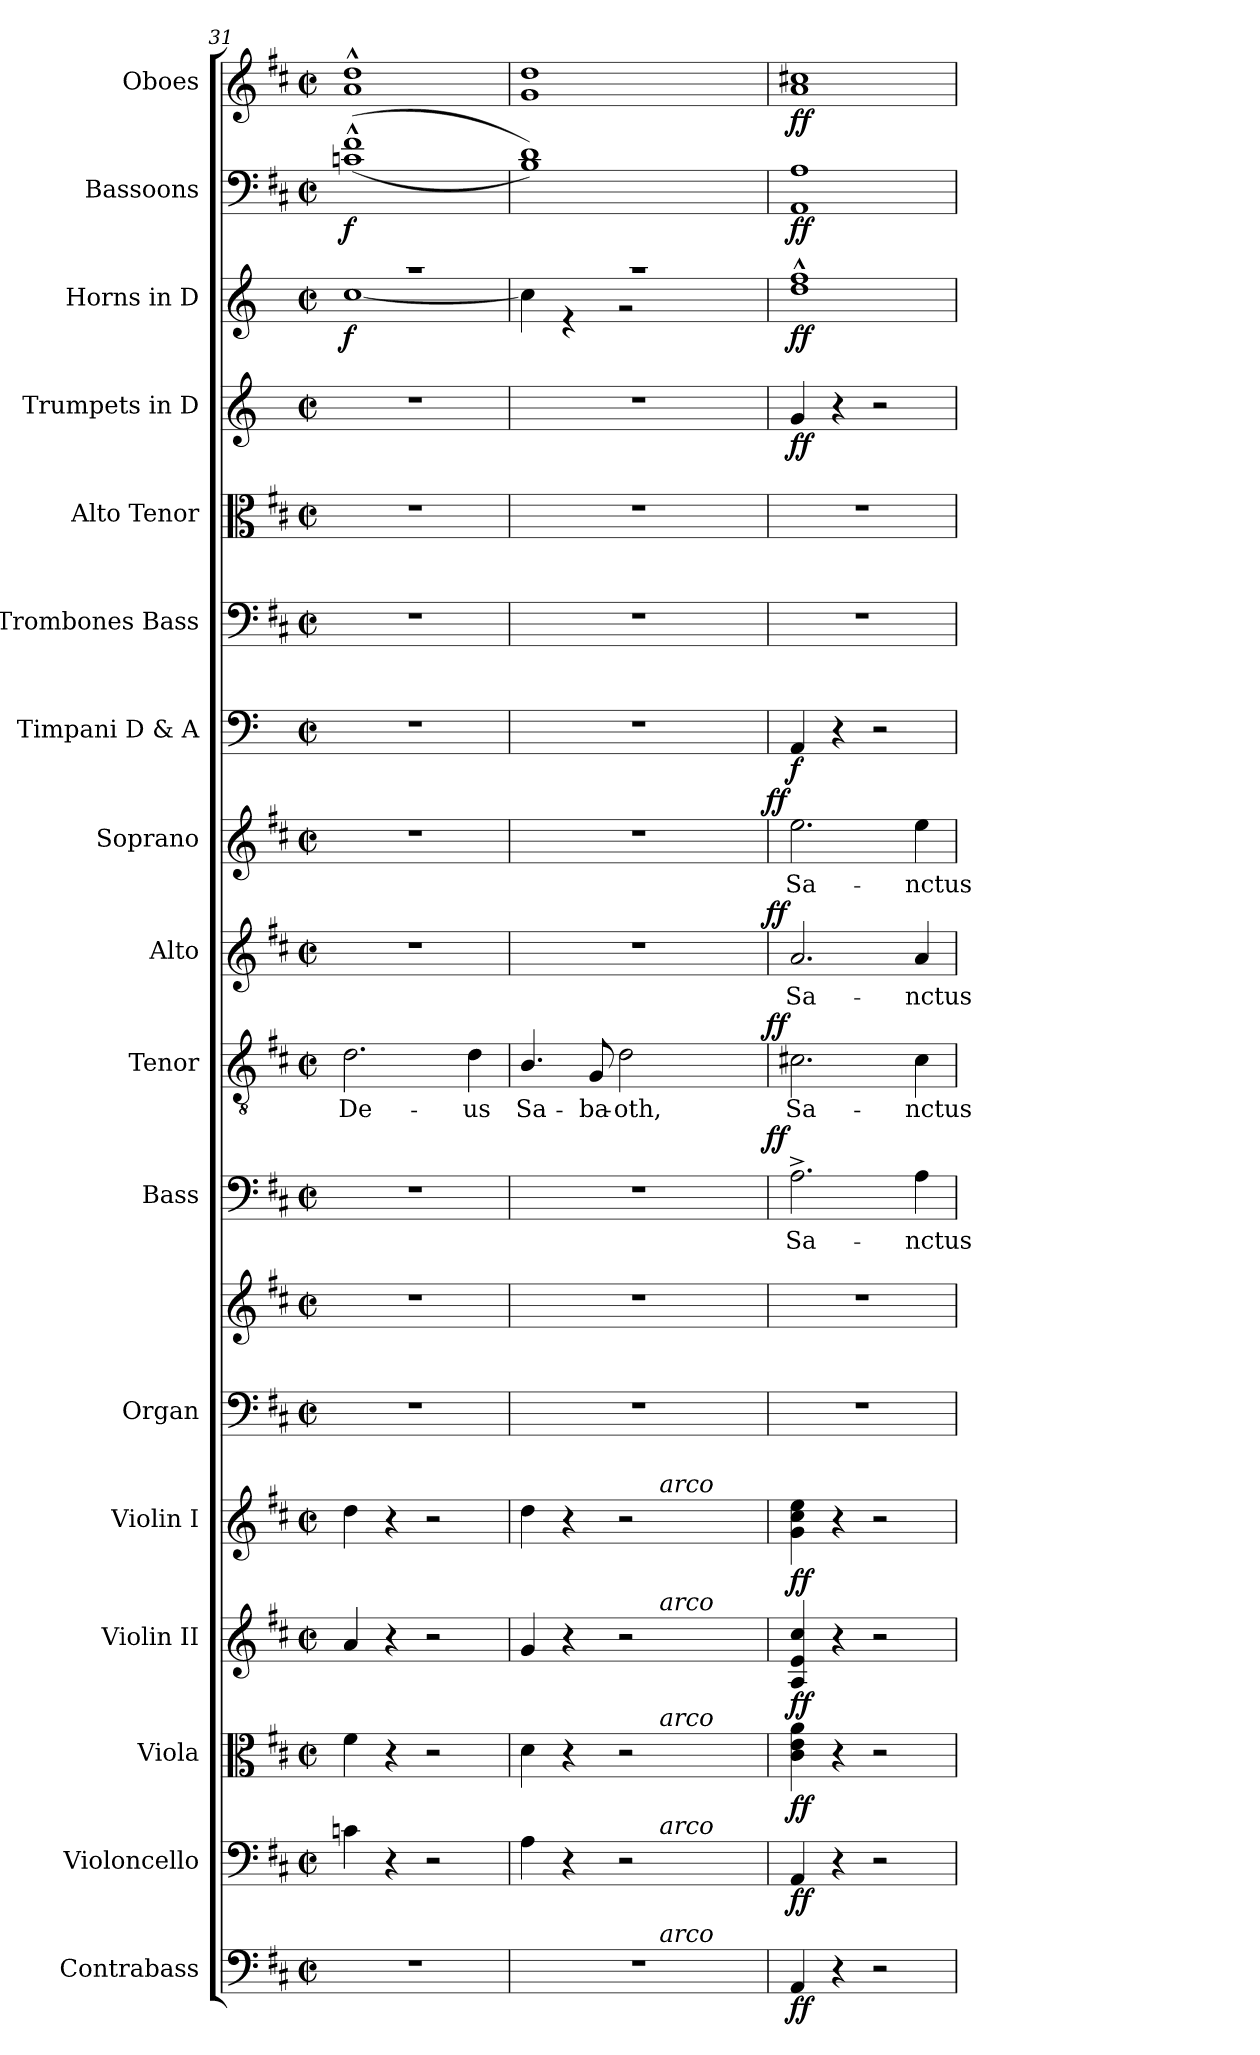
**kern	**dynam	**kern	**dynam	**kern	**dynam	**kern	**dynam	**kern	**dynam	**kern	**kern	**kern	**text	**dynam	**kern	**text	**dynam	**kern	**text	**dynam	**kern	**text	**dynam	**kern	**dynam	**kern	**kern	**kern	**dynam	**kern	**dynam	**kern	**dynam	**kern	**dynam
*part17	*part17	*part16	*part16	*part15	*part15	*part14	*part14	*part13	*part13	*part12	*part12	*part11	*part11	*part11	*part10	*part10	*part10	*part9	*part9	*part9	*part8	*part8	*part8	*part7	*part7	*part6	*part5	*part4	*part4	*part3	*part3	*part2	*part2	*part1	*part1
*staff18	*staff18	*staff17	*staff17	*staff16	*staff16	*staff15	*staff15	*staff14	*staff14	*staff13	*staff12	*staff11	*staff11	*staff11	*staff10	*staff10	*staff10	*staff9	*staff9	*staff9	*staff8	*staff8	*staff8	*staff7	*staff7	*staff6	*staff5	*staff4	*staff4	*staff3	*staff3	*staff2	*staff2	*staff1	*staff1
*I"Contrabass	*	*I"Violoncello	*	*I"Viola	*	*I"Violin II	*	*I"Violin I	*	*I"Organ	*	*I"Bass	*	*	*I"Tenor	*	*	*I"Alto	*	*	*I"Soprano	*	*	*I"Timpani D & A	*	*I"Trombones  Bass	*I"Alto  Tenor	*I"Trumpets in D	*	*I"Horns in D	*	*I"Bassoons	*	*I"Oboes	*
*I'Cb.	*	*I'Vc.	*	*I'Vla.	*	*I'Vln. II	*	*I'Vln. I	*	*I'Org.	*	*I'B.	*	*	*I'T.	*	*	*I'A.	*	*	*I'S.	*	*	*I'Timp.	*	*	*	*	*	*	*	*I'Bsn.	*	*I'Ob.	*
!!LO:PB:g=z
*clefF4	*	*clefF4	*	*clefC3	*	*clefG2	*	*clefG2	*	*clefF4	*clefG2	*clefF4	*	*	*clefGv2	*	*	*clefG2	*	*	*clefG2	*	*	*clefF4	*	*clefF4	*clefC3	*clefG2	*	*clefG2	*	*clefF4	*	*clefG2	*
*ITrd7c12	*	*	*	*	*	*	*	*	*	*	*	*	*	*	*ITrd7c12	*	*	*	*	*	*	*	*	*	*	*	*	*ITrd-1c-2	*	*ITrd6c10	*	*	*	*	*
*k[f#c#]	*	*k[f#c#]	*	*k[f#c#]	*	*k[f#c#]	*	*k[f#c#]	*	*k[f#c#]	*k[f#c#]	*k[f#c#]	*	*	*k[f#c#]	*	*	*k[f#c#]	*	*	*k[f#c#]	*	*	*k[]	*	*k[f#c#]	*k[f#c#]	*k[f#c#]	*	*k[f#c#]	*	*k[f#c#]	*	*k[f#c#]	*
*D:	*	*D:	*	*D:	*	*D:	*	*D:	*	*D:	*D:	*D:	*	*	*D:	*	*	*D:	*	*	*D:	*	*	*C:	*	*D:	*D:	*D:	*	*D:	*	*D:	*	*D:	*
*M2/2	*	*M2/2	*	*M2/2	*	*M2/2	*	*M2/2	*	*M2/2	*M2/2	*M2/2	*	*	*M2/2	*	*	*M2/2	*	*	*M2/2	*	*	*M2/2	*	*M2/2	*M2/2	*M2/2	*	*M2/2	*	*M2/2	*	*M2/2	*
*met(c|)	*	*met(c|)	*	*met(c|)	*	*met(c|)	*	*met(c|)	*	*met(c|)	*met(c|)	*met(c|)	*	*	*met(c|)	*	*	*met(c|)	*	*	*met(c|)	*	*	*met(c|)	*	*met(c|)	*met(c|)	*met(c|)	*	*met(c|)	*	*met(c|)	*	*met(c|)	*
=31	=31	=31	=31	=31	=31	=31	=31	=31	=31	=31	=31	=31	=31	=31	=31	=31	=31	=31	=31	=31	=31	=31	=31	=31	=31	=31	=31	=31	=31	=31	=31	=31	=31	=31	=31
!	!	!	!	!	!	!	!	!	!	!	!	!	!	!	!	!	!	!	!	!	!	!	!	!	!	!	!	!	!	!LO:TX:b:i:t=z	!	!	!	!	!
!	!	!	!	!	!	!	!	!	!	!	!	!	!	!	!	!LO:LY:b:color=#000000	!	!	!	!	!	!	!	!	!	!	!	!	!	!	!	!	!	!	!
*	*	*	*	*	*	*	*	*	*	*	*	*	*	*	*	*	*	*	*	*	*	*	*	*	*	*	*	*	*	*^	*	*	*	*^	*
1r	.	4cni\	.	4f#i\	.	4ai/	.	4ddi\	.	1r	1r	1r	.	.	2.Di\	De-	.	1r	.	.	1r	.	.	1r	.	1r	1r	1r	.	1r	[1di	f	((1cni^^ 1f#i^^	f	1dd^^i	1ai	.
.	.	4r	.	4r	.	4r	.	4r	.	.	.	.	.	.	.	.	.	.	.	.	.	.	.	.	.	.	.	.	.	.	.	.	.	.	.	.	.
.	.	2r	.	2r	.	2r	.	2r	.	.	.	.	.	.	.	.	.	.	.	.	.	.	.	.	.	.	.	.	.	.	.	.	.	.	.	.	.
!	!	!	!	!	!	!	!	!	!	!	!	!	!	!	!	!LO:LY:b:color=#000000	!	!	!	!	!	!	!	!	!	!	!	!	!	!	!	!	!	!	!	!	!
.	.	.	.	.	.	.	.	.	.	.	.	.	.	.	4Di\	-us	.	.	.	.	.	.	.	.	.	.	.	.	.	.	.	.	.	.	.	.	.
=32	=32	=32	=32	=32	=32	=32	=32	=32	=32	=32	=32	=32	=32	=32	=32	=32	=32	=32	=32	=32	=32	=32	=32	=32	=32	=32	=32	=32	=32	=32	=32	=32	=32	=32	=32	=32	=32
!	!	!	!	!	!	!	!	!	!	!	!	!	!	!	!	!LO:LY:b:color=#000000	!	!	!	!	!	!	!	!	!	!	!	!	!	!	!	!	!	!	!	!	!
*^	*	*^	*	*^	*	*^	*	*^	*	*	*	*^	*	*	*^	*	*	*^	*	*	*^	*	*	*	*	*	*	*	*	*	*	*	*	*	*	*	*
1r	2ryy	.	4Ai\	2ryy	.	4di\	2ryy	.	4gi/	2ryy	.	4ddi\	2ryy	.	1r	1r	1r	2ryy	.	.	4.BBi/	2ryy	Sa-	.	1r	2ryy	.	.	1r	2ryy	.	.	1r	.	1r	1r	1r	.	1r	4di\]	.	1Bi 1di))	.	1ddi	1gi	.
.	.	.	4r	.	.	4r	.	.	4r	.	.	4r	.	.	.	.	.	.	.	.	.	.	.	.	.	.	.	.	.	.	.	.	.	.	.	.	.	.	.	4r	.	.	.	.	.	.
!	!	!	!	!	!	!	!	!	!	!	!	!	!	!	!	!	!	!	!	!	!	!	!LO:LY:b:color=#000000	!	!	!	!	!	!	!	!	!	!	!	!	!	!	!	!	!	!	!	!	!	!	!
.	.	.	.	.	.	.	.	.	.	.	.	.	.	.	.	.	.	.	.	.	8GGi/	.	-ba-	.	.	.	.	.	.	.	.	.	.	.	.	.	.	.	.	.	.	.	.	.	.	.
!	!	!	!	!	!	!	!	!	!	!	!	!	!	!	!	!	!	!	!	!	!	!	!LO:LY:b:color=#000000	!	!	!	!	!	!	!	!	!	!	!	!	!	!	!	!	!	!	!	!	!	!	!
.	16ryy	.	2r	16ryy	.	2r	16ryy	.	2r	16ryy	.	2r	16ryy	.	.	.	.	4ryy	.	.	2Di\	4ryy	-oth,	.	.	4ryy	.	.	.	4ryy	.	.	.	.	.	.	.	.	.	2r	.	.	.	.	.	.
.	32ryy	.	.	32ryy	.	.	32ryy	.	.	32ryy	.	.	32ryy	.	.	.	.	.	.	.	.	.	.	.	.	.	.	.	.	.	.	.	.	.	.	.	.	.	.	.	.	.	.	.	.	.
.	64ryy	.	.	64ryy	.	.	64ryy	.	.	64ryy	.	.	64ryy	.	.	.	.	.	.	.	.	.	.	.	.	.	.	.	.	.	.	.	.	.	.	.	.	.	.	.	.	.	.	.	.	.
.	256ryy	.	.	256ryy	.	.	256ryy	.	.	256ryy	.	.	256ryy	.	.	.	.	.	.	.	.	.	.	.	.	.	.	.	.	.	.	.	.	.	.	.	.	.	.	.	.	.	.	.	.	.
!	!	!	!	!	!	!	!	!	!	!	!	!	!LO:TX:a:i:t=arco	!	!	!	!	!	!	!	!	!	!	!	!	!	!	!	!	!	!	!	!	!	!	!	!	!	!	!	!	!	!	!	!	!
!	!	!	!	!	!	!	!	!	!	!LO:TX:a:i:t=arco	!	!	!	!	!	!	!	!	!	!	!	!	!	!	!	!	!	!	!	!	!	!	!	!	!	!	!	!	!	!	!	!	!	!	!	!
!	!	!	!	!	!	!	!LO:TX:a:i:t=arco	!	!	!	!	!	!	!	!	!	!	!	!	!	!	!	!	!	!	!	!	!	!	!	!	!	!	!	!	!	!	!	!	!	!	!	!	!	!	!
!	!	!	!	!LO:TX:a:i:t=arco	!	!	!	!	!	!	!	!	!	!	!	!	!	!	!	!	!	!	!	!	!	!	!	!	!	!	!	!	!	!	!	!	!	!	!	!	!	!	!	!	!	!
!	!LO:TX:a:i:t=arco	!	!	!	!	!	!	!	!	!	!	!	!	!	!	!	!	!	!	!	!	!	!	!	!	!	!	!	!	!	!	!	!	!	!	!	!	!	!	!	!	!	!	!	!	!
.	4ryy	.	.	4ryy	.	.	4ryy	.	.	4ryy	.	.	4ryy	.	.	.	.	.	.	.	.	.	.	.	.	.	.	.	.	.	.	.	.	.	.	.	.	.	.	.	.	.	.	.	.	.
.	.	.	.	.	.	.	.	.	.	.	.	.	.	.	.	.	.	8ryy	.	.	.	8ryy	.	.	.	8ryy	.	.	.	8ryy	.	.	.	.	.	.	.	.	.	.	.	.	.	.	.	.
.	8ryy	.	.	8ryy	.	.	8ryy	.	.	8ryy	.	.	8ryy	.	.	.	.	.	.	.	.	.	.	.	.	.	.	.	.	.	.	.	.	.	.	.	.	.	.	.	.	.	.	.	.	.
.	.	.	.	.	.	.	.	.	.	.	.	.	.	.	.	.	.	16ryy	.	.	.	16ryy	.	.	.	16ryy	.	.	.	16ryy	.	.	.	.	.	.	.	.	.	.	.	.	.	.	.	.
.	.	.	.	.	.	.	.	.	.	.	.	.	.	.	.	.	.	32ryy	.	.	.	32ryy	.	.	.	32ryy	.	.	.	32ryy	.	.	.	.	.	.	.	.	.	.	.	.	.	.	.	.
.	.	.	.	.	.	.	.	.	.	.	.	.	.	.	.	.	.	64ryy	.	.	.	64ryy	.	.	.	64ryy	.	.	.	64ryy	.	.	.	.	.	.	.	.	.	.	.	.	.	.	.	.
.	.	.	.	.	.	.	.	.	.	.	.	.	.	.	.	.	.	128...ryy	.	.	.	128...ryy	.	.	.	128...ryy	.	.	.	128...ryy	.	.	.	.	.	.	.	.	.	.	.	.	.	.	.	.
.	128.ryy	.	.	128.ryy	.	.	128.ryy	.	.	128.ryy	.	.	128.ryy	.	.	.	.	.	.	.	.	.	.	.	.	.	.	.	.	.	.	.	.	.	.	.	.	.	.	.	.	.	.	.	.	.
.	.	.	.	.	.	.	.	.	.	.	.	.	.	.	.	.	.	1024ryy	.	ff	.	1024ryy	.	ff	.	1024ryy	.	ff	.	1024ryy	.	ff	.	.	.	.	.	.	.	.	.	.	.	.	.	.
*v	*v	*	*	*	*	*v	*v	*	*v	*v	*	*v	*v	*	*	*	*v	*v	*	*	*v	*v	*	*	*v	*v	*	*	*v	*v	*	*	*	*	*	*	*	*	*v	*v	*	*	*	*	*	*
*	*	*v	*v	*	*	*	*	*	*	*	*	*	*	*	*	*	*	*	*	*	*	*	*	*	*	*	*	*	*	*	*	*	*	*	*	*	*
=33	=33	=33	=33	=33	=33	=33	=33	=33	=33	=33	=33	=33	=33	=33	=33	=33	=33	=33	=33	=33	=33	=33	=33	=33	=33	=33	=33	=33	=33	=33	=33	=33	=33	=33	=33	=33
*^	*	*^	*	*^	*	*^	*	*^	*	*	*	*^	*	*	*^	*	*	*^	*	*	*^	*	*	*	*	*	*	*	*	*^	*	*	*	*	*	*
!	!	!	!	!	!	!	!	!	!	!	!	!	!	!	!	!	!	!	!LO:LY:b:color=#000000	!	!	!	!	!	!	!	!	!	!	!	!	!	!	!	!	!	!	!	!	!	!	!	!	!	!	!
*v	*v	*	*	*	*	*v	*v	*	*v	*v	*	*v	*v	*	*	*	*v	*v	*	*	*v	*v	*	*	*v	*v	*	*	*v	*v	*	*	*	*	*	*	*	*	*v	*v	*	*	*	*	*	*
*	*	*v	*v	*	*	*	*	*	*	*	*	*	*	*	*	*	*	*	*	*	*	*	*	*	*	*	*	*	*	*	*	*	*	*	*	*	*
*^	*	*^	*	*^	*	*^	*	*^	*	*	*	*^	*	*	*^	*	*	*^	*	*	*^	*	*	*	*	*	*	*	*	*^	*	*	*	*	*	*
!	!	!	!	!	!	!	!	!	!	!	!	!	!	!	!	!	!	!	!	!	!	!	!LO:LY:b:color=#000000	!	!	!	!	!	!	!	!	!	!	!	!	!	!	!	!	!	!	!	!	!	!	!
*v	*v	*	*	*	*	*v	*v	*	*v	*v	*	*v	*v	*	*	*	*v	*v	*	*	*v	*v	*	*	*v	*v	*	*	*v	*v	*	*	*	*	*	*	*	*	*v	*v	*	*	*	*	*	*
*	*	*v	*v	*	*	*	*	*	*	*	*	*	*	*	*	*	*	*	*	*	*	*	*	*	*	*	*	*	*	*	*	*	*	*	*	*	*
*^	*	*^	*	*^	*	*^	*	*^	*	*	*	*^	*	*	*^	*	*	*^	*	*	*^	*	*	*	*	*	*	*	*	*^	*	*	*	*	*	*
!	!	!	!	!	!	!	!	!	!	!	!	!	!	!	!	!	!	!	!	!	!	!	!	!	!	!	!LO:LY:b:color=#000000	!	!	!	!	!	!	!	!	!	!	!	!	!	!	!	!	!	!	!
*v	*v	*	*	*	*	*v	*v	*	*v	*v	*	*v	*v	*	*	*	*v	*v	*	*	*v	*v	*	*	*v	*v	*	*	*v	*v	*	*	*	*	*	*	*	*	*v	*v	*	*	*	*	*	*
*	*	*v	*v	*	*	*	*	*	*	*	*	*	*	*	*	*	*	*	*	*	*	*	*	*	*	*	*	*	*	*	*	*	*	*	*	*	*
*^	*	*^	*	*^	*	*^	*	*^	*	*	*	*^	*	*	*^	*	*	*^	*	*	*^	*	*	*	*	*	*	*	*	*^	*	*	*	*	*	*
!	!	!	!	!	!	!	!	!	!	!	!	!	!	!	!	!	!	!	!	!	!	!	!	!	!	!	!	!	!	!	!LO:LY:b:color=#000000	!	!	!	!	!	!	!	!	!	!	!	!	!	!	!
*v	*v	*	*	*	*	*v	*v	*	*v	*v	*	*v	*v	*	*	*	*v	*v	*	*	*v	*v	*	*	*v	*v	*	*	*v	*v	*	*	*	*	*	*	*	*	*v	*v	*	*	*	*	*	*
*	*	*v	*v	*	*	*	*	*	*	*	*	*	*	*	*	*	*	*	*	*	*	*	*	*	*	*	*	*	*	*	*	*	*	*	*	*	*
4AAAi/	ff	4AAi/	ff	4c#i\ 4ei 4ai	ff	4Ai/ 4ei 4cc#i	ff	4gi\ 4cc#i 4eei	ff	1r	1r	2.A^i\	Sa-	.	2.C#Xi\	Sa-	.	2.ai/	Sa-	.	2.eei\	Sa-	.	4AAi/	f	1r	1r	4ai/	ff	1ei^^ 1gi^^	ff	1AAi 1Ai	ff	1cc#Xi	1ai	ff
4r	.	4r	.	4r	.	4r	.	4r	.	.	.	.	.	.	.	.	.	.	.	.	.	.	.	4r	.	.	.	4r	.	.	.	.	.	.	.	.
2r	.	2r	.	2r	.	2r	.	2r	.	.	.	.	.	.	.	.	.	.	.	.	.	.	.	2r	.	.	.	2r	.	.	.	.	.	.	.	.
!	!	!	!	!	!	!	!	!	!	!	!	!	!LO:LY:b:color=#000000	!	!	!	!	!	!	!	!	!	!	!	!	!	!	!	!	!	!	!	!	!	!	!
!	!	!	!	!	!	!	!	!	!	!	!	!	!	!	!	!LO:LY:b:color=#000000	!	!	!	!	!	!	!	!	!	!	!	!	!	!	!	!	!	!	!	!
!	!	!	!	!	!	!	!	!	!	!	!	!	!	!	!	!	!	!	!LO:LY:b:color=#000000	!	!	!	!	!	!	!	!	!	!	!	!	!	!	!	!	!
!	!	!	!	!	!	!	!	!	!	!	!	!	!	!	!	!	!	!	!	!	!	!LO:LY:b:color=#000000	!	!	!	!	!	!	!	!	!	!	!	!	!	!
.	.	.	.	.	.	.	.	.	.	.	.	4Ai\	-nctus	.	4C#i\	-nctus	.	4ai/	-nctus	.	4eei\	-nctus	.	.	.	.	.	.	.	.	.	.	.	.	.	.
*	*	*	*	*	*	*	*	*	*	*	*	*	*	*	*	*	*	*	*	*	*	*	*	*	*	*	*	*	*	*	*	*	*	*v	*v	*
=	=	=	=	=	=	=	=	=	=	=	=	=	=	=	=	=	=	=	=	=	=	=	=	=	=	=	=	=	=	=	=	=	=	=	=
*-	*-	*-	*-	*-	*-	*-	*-	*-	*-	*-	*-	*-	*-	*-	*-	*-	*-	*-	*-	*-	*-	*-	*-	*-	*-	*-	*-	*-	*-	*-	*-	*-	*-	*-	*-
